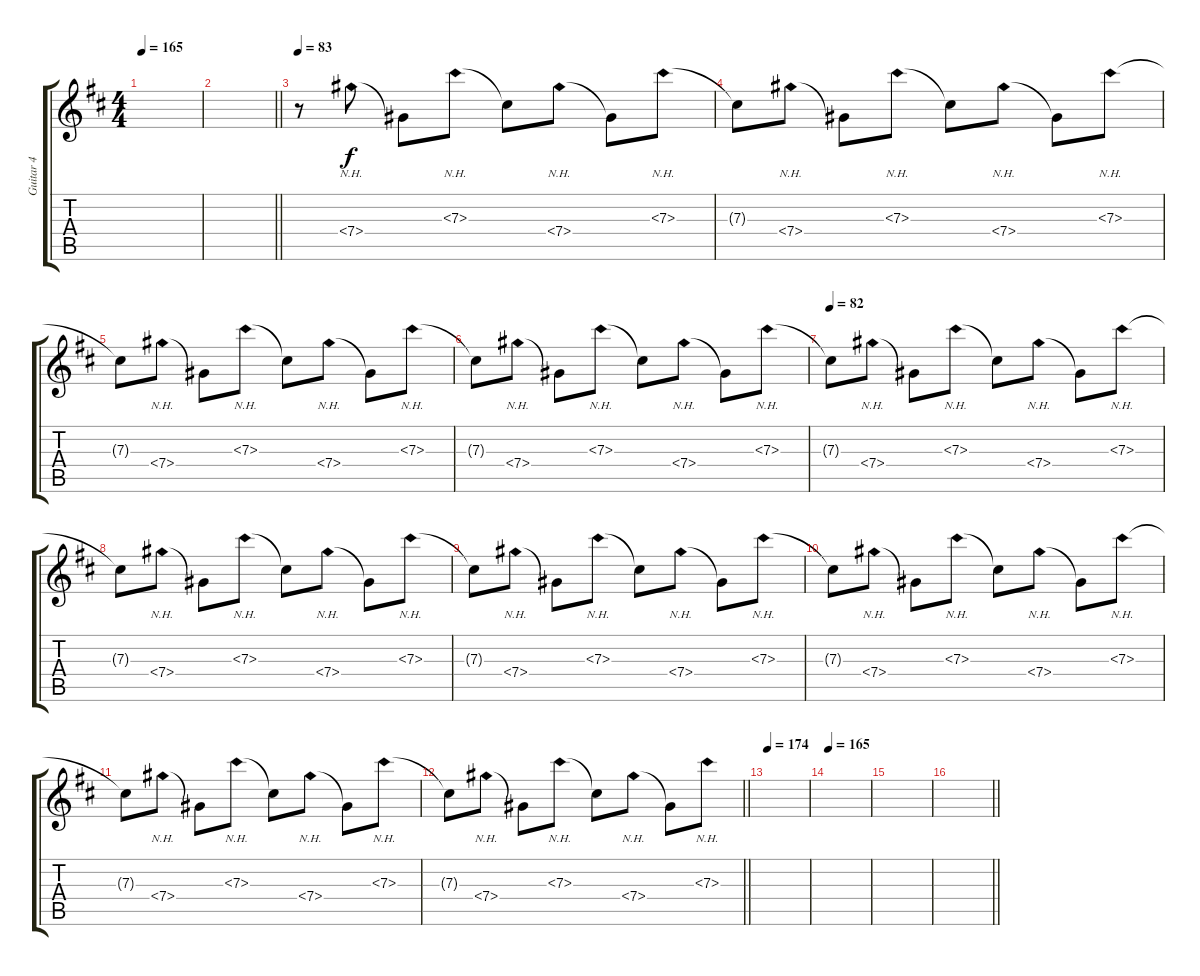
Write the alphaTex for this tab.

\track ("Guitar 4" "Guitar 4") {instrument electricguitarjazz}
\staff {score tabs}
\tuning (Eb4 Bb3 Gb3 Db3 Ab2 Eb2) {hide}
\ts (4 4)
\tempo 165
\clef g2
\ks d
|
\barLineRight lightlight
|
\tempo 83
r.8 7.4{nh}.8 7.4{t}.8 7.3{nh}.8 7.3{t}.8 7.4{nh}.8 7.4{t}.8 7.3{nh}.8 |
7.3{t}.8 7.4{nh}.8 7.4{t}.8 7.3{nh}.8 7.3{t}.8 7.4{nh}.8 7.4{t}.8 7.3{nh}.8 |
7.3{t}.8 7.4{nh}.8 7.4{t}.8 7.3{nh}.8 7.3{t}.8 7.4{nh}.8 7.4{t}.8 7.3{nh}.8 |
7.3{t}.8 7.4{nh}.8 7.4{t}.8 7.3{nh}.8 7.3{t}.8 7.4{nh}.8 7.4{t}.8 7.3{nh}.8 |
\tempo 82
7.3{t}.8 7.4{nh}.8 7.4{t}.8 7.3{nh}.8 7.3{t}.8 7.4{nh}.8 7.4{t}.8 7.3{nh}.8 |
7.3{t}.8 7.4{nh}.8 7.4{t}.8 7.3{nh}.8 7.3{t}.8 7.4{nh}.8 7.4{t}.8 7.3{nh}.8 |
7.3{t}.8 7.4{nh}.8 7.4{t}.8 7.3{nh}.8 7.3{t}.8 7.4{nh}.8 7.4{t}.8 7.3{nh}.8 |
7.3{t}.8 7.4{nh}.8 7.4{t}.8 7.3{nh}.8 7.3{t}.8 7.4{nh}.8 7.4{t}.8 7.3{nh}.8 |
7.3{t}.8 7.4{nh}.8 7.4{t}.8 7.3{nh}.8 7.3{t}.8 7.4{nh}.8 7.4{t}.8 7.3{nh}.8 |
\barLineRight lightlight
7.3{t}.8 7.4{nh}.8 7.4{t}.8 7.3{nh}.8 7.3{t}.8 7.4{nh}.8 7.4{t}.8 7.3{nh}.8 |
\tempo 174
|
\tempo 165
|
|
\barLineRight lightlight
